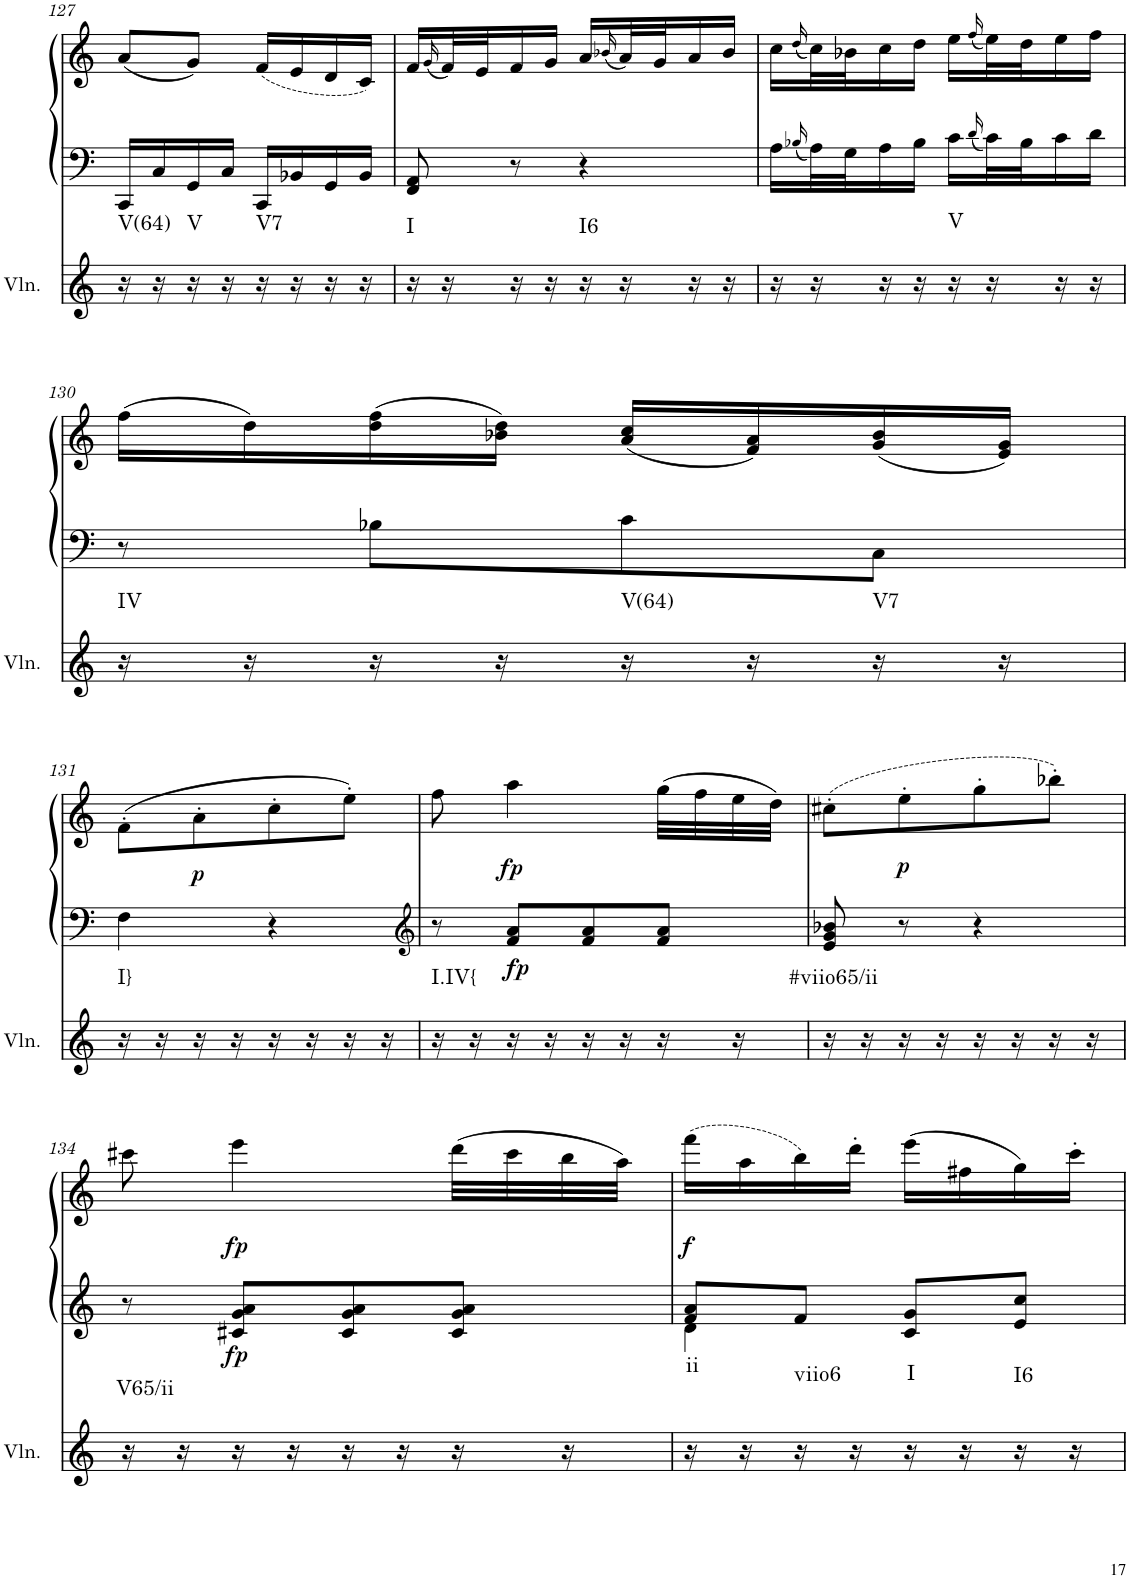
**kern	**harte	**kern	**kern	**dynam
*part2	*part2	*part1	*part1	*part1
*staff3	*	*staff2	*staff1	*staff1/2
*I"Violin	*	*I"Klavier linke Hand	*	*
*I'Vln.	*	*	*	*
!!LO:PB:g=z
*clefG2	*	*clefF4	*clefG2	*
*k[]	*	*k[]	*k[]	*
*M2/4	*	*M2/4	*M2/4	*
=127	=127	=127	=127	=127
!	!LO:H:kt=V(64)	!	!	!
16r	N	16CC/LL	(8a/L	.
16r	.	16C/	.	.
!	!LO:H:kt=V	!	!	!
16r	N	16GG/	8g/J)	.
16r	.	16C/JJ	.	.
!	!LO:H:kt=V7	!	!	!
16r	N	16CC/LL	(16f/LL	.
16r	.	16BB-X/	16e/	.
16r	.	16GG/	16d/	.
16r	.	16BB-/JJ	16c/JJ)	.
=128	=128	=128	=128	=128
!	!LO:H:kt=I	!	!	!
16r	N	8FF/ 8AA/	16f/LL	.
.	.	.	(16qg/	.
16r	.	.	32f/L)	.
.	.	.	32e/J	.
16r	.	8r	16f/	.
16r	.	.	16g/JJ	.
!	!LO:H:kt=I6	!	!	!
16r	N	4r	16a/LL	.
.	.	.	(16qb-X/	.
16r	.	.	32a/L)	.
.	.	.	32g/J	.
16r	.	.	16a/	.
16r	.	.	16b-/JJ	.
=129	=129	=129	=129	=129
16r	.	16A\LL	16cc\LL	.
.	.	16qB-X/	(16qdd/	.
16r	.	32A\L	32cc\L)	.
.	.	32G\J	32b-X\J	.
16r	.	16A\	16cc\	.
16r	.	16B-\JJ	16dd\JJ	.
!	!LO:H:kt=V	!	!	!
16r	N	16c\LL	16ee\LL	.
.	.	16qd/	(16qff/	.
16r	.	32c\L	32ee\L)	.
.	.	32B-\J	32dd\J	.
16r	.	16c\	16ee\	.
16r	.	16d\JJ	16ff\JJ	.
!!LO:LB:g=z
=130	=130	=130	=130	=130
!	!LO:H:kt=IV	!	!	!
16r	N	8r	(16ff\LL	.
16r	.	.	16dd\)	.
16r	.	8B-X\L	(16dd\ 16ff\	.
16r	.	.	16b-X\ 16dd\JJ)	.
!	!LO:H:kt=V(64)	!	!	!
16r	N	8c\	(16a/ 16cc/LL	.
16r	.	.	16f/ 16a/)	.
!	!LO:H:kt=V7	!	!	!
16r	N	8C\J	(16g/ 16b-/	.
16r	.	.	16e/ 16g/JJ)	.
!!LO:LB:g=z
=131	=131	=131	=131	=131
!	!LO:H:kt=I}	!	!	!
16r	N	4F\	(8f'\L	.
16r	.	.	.	.
!	!	!	!	!LO:DY:b
16r	.	.	8a'\	p
16r	.	.	.	.
16r	.	4r	8cc'\	.
16r	.	.	.	.
16r	.	.	8ee'\J)	.
16r	.	.	.	.
=132	=132	=132	=132	=132
*	*	*clefG2	*	*
!	!LO:H:kt=I.IV{	!	!	!
16r	N	8r	8ff\	.
16r	.	.	.	.
!	!	!	!	!LO:DY:b=2
!	!	!	!	!LO:DY:n=1:b
16r	.	8f/ 8a/L	4aa\	fp fp
16r	.	.	.	.
16r	.	8f/ 8a/	.	.
16r	.	.	.	.
16r	.	8f/ 8a/J	(32gg\LLL	.
.	.	.	32ff\	.
16r	.	.	32ee\	.
.	.	.	32dd\JJJ)	.
=133	=133	=133	=133	=133
!	!LO:H:kt=#viio65/ii	!	!	!
16r	N	8e/ 8g/ 8b-X/	(8cc#X'\L	.
16r	.	.	.	.
!	!	!	!	!LO:DY:b
16r	.	8r	8ee'\	p
16r	.	.	.	.
16r	.	4r	8gg'\	.
16r	.	.	.	.
16r	.	.	8bb-X'\J)	.
16r	.	.	.	.
!!LO:LB:g=z
=134	=134	=134	=134	=134
!	!LO:H:kt=V65/ii	!	!	!
16r	N	8r	8ccc#X\	.
16r	.	.	.	.
!	!	!	!	!LO:DY:b=2
!	!	!	!	!LO:DY:n=1:b
16r	.	8c#X/ 8g/ 8a/L	4eee\	fp fp
16r	.	.	.	.
16r	.	8c#/ 8g/ 8a/	.	.
16r	.	.	.	.
16r	.	8c#/ 8g/ 8a/J	(32ddd\LLL	.
.	.	.	32ccc#\	.
16r	.	.	32bb\	.
.	.	.	32aa\JJJ)	.
=135	=135	=135	=135	=135
*	*	*^	*	*
!	!LO:H:kt=ii	!	!	!	!LO:DY:b
16r	N	8f/ 8a/L	4d\	(16fff\LL	f
16r	.	.	.	16aa\	.
!	!LO:H:kt=viio6	!	!	!	!
16r	N	8f/J	.	16bb\)	.
16r	.	.	.	16ddd'\JJ	.
!	!LO:H:kt=I	!	!	!	!
16r	N	8c/ 8g/L	4ryy	(16eee\LL	.
16r	.	.	.	16ff#X\	.
!	!LO:H:kt=I6	!	!	!	!
16r	N	8e/ 8cc/J	.	16gg\)	.
16r	.	.	.	16ccc'\JJ	.
*	*	*v	*v	*	*
=	=	=	=	=
*-	*-	*-	*-	*-
